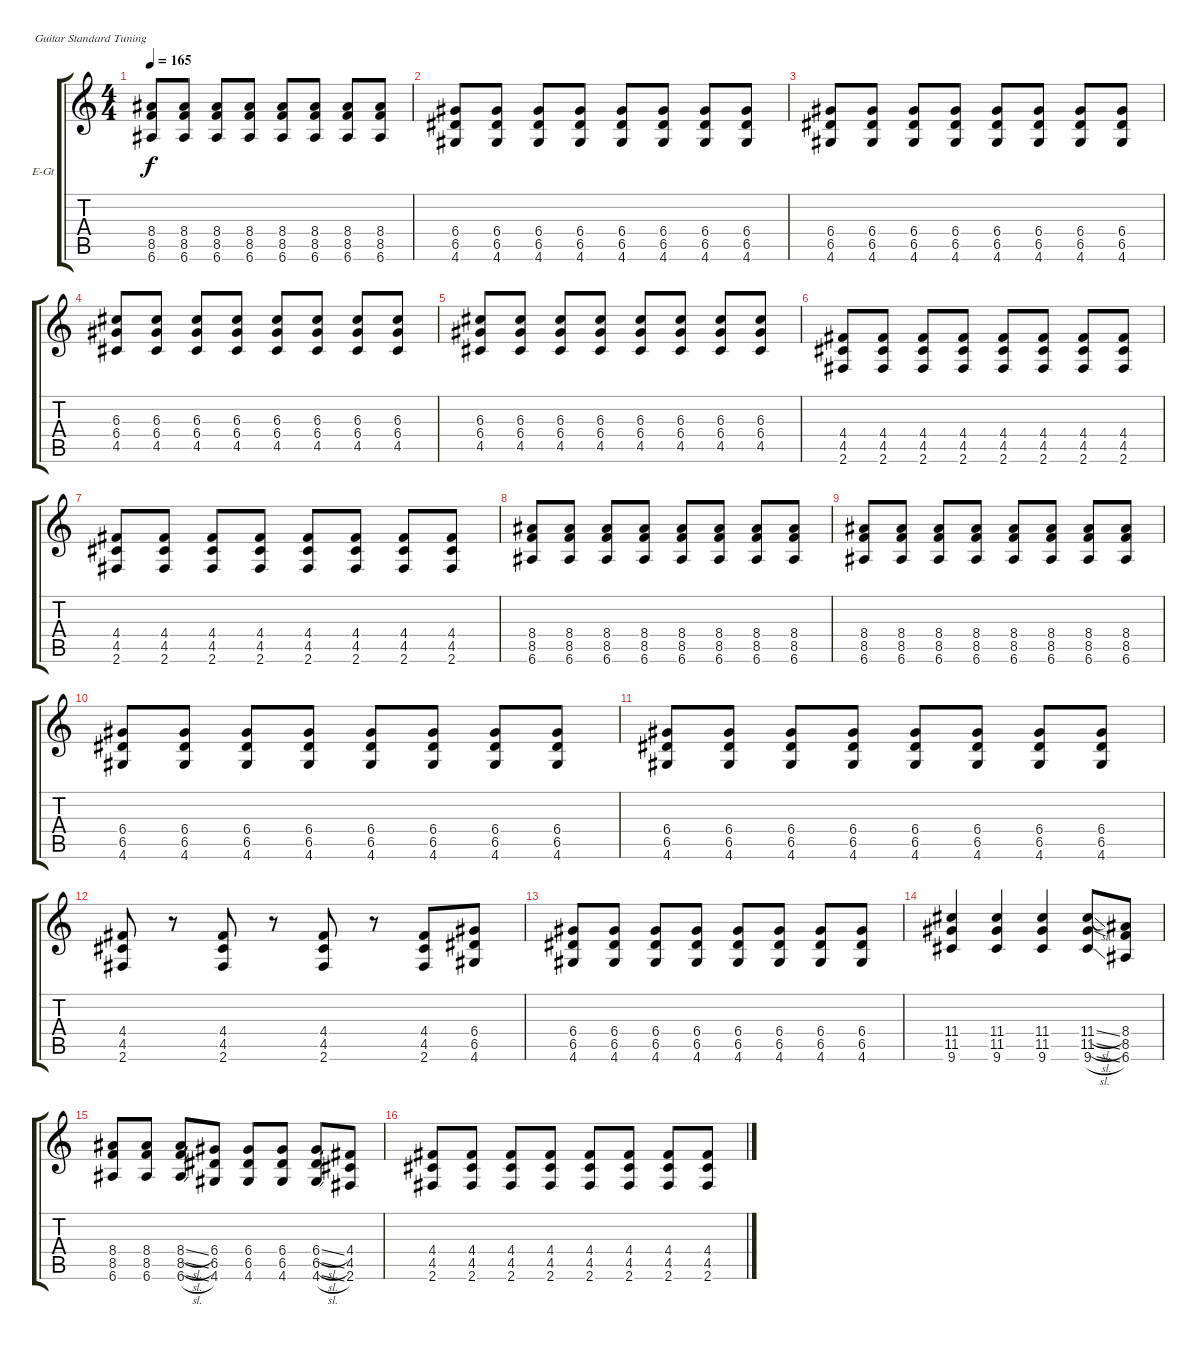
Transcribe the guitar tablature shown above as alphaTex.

\defaultSystemsLayout 4
\bracketExtendMode groupsimilarinstruments
\firstSystemTrackNameOrientation horizontal
\otherSystemsTrackNameOrientation horizontal
\track ("Erick" "E-Gt") {instrument distortionguitar}
\staff {score tabs}
\tuning (E4 B3 G3 D3 A2 E2)
\ts (4 4)
\tempo 165
\clef g2
\ks c
(6.6 8.5 8.4).8{dy f} (6.6 8.5 8.4).8 (6.6 8.5 8.4).8 (6.6 8.5 8.4).8 (6.6 8.5 8.4).8 (6.6 8.5 8.4).8 (6.6 8.5 8.4).8 (6.6 8.5 8.4).8 |
(4.6 6.5 6.4).8 (4.6 6.5 6.4).8 (4.6 6.5 6.4).8 (4.6 6.5 6.4).8 (4.6 6.5 6.4).8 (4.6 6.5 6.4).8 (4.6 6.5 6.4).8 (4.6 6.5 6.4).8 |
(4.6 6.5 6.4).8 (4.6 6.5 6.4).8 (4.6 6.5 6.4).8 (4.6 6.5 6.4).8 (4.6 6.5 6.4).8 (4.6 6.5 6.4).8 (4.6 6.5 6.4).8 (4.6 6.5 6.4).8 |
(4.5 6.4 6.3).8 (4.5 6.4 6.3).8 (4.5 6.4 6.3).8 (4.5 6.4 6.3).8 (4.5 6.4 6.3).8 (4.5 6.4 6.3).8 (4.5 6.4 6.3).8 (4.5 6.4 6.3).8 |
(4.5 6.4 6.3).8 (4.5 6.4 6.3).8 (4.5 6.4 6.3).8 (4.5 6.4 6.3).8 (4.5 6.4 6.3).8 (4.5 6.4 6.3).8 (4.5 6.4 6.3).8 (4.5 6.4 6.3).8 |
(2.6 4.5 4.4).8 (2.6 4.5 4.4).8 (2.6 4.5 4.4).8 (2.6 4.5 4.4).8 (2.6 4.5 4.4).8 (2.6 4.5 4.4).8 (2.6 4.5 4.4).8 (2.6 4.5 4.4).8 |
(2.6 4.5 4.4).8 (2.6 4.5 4.4).8 (2.6 4.5 4.4).8 (2.6 4.5 4.4).8 (2.6 4.5 4.4).8 (2.6 4.5 4.4).8 (2.6 4.5 4.4).8 (2.6 4.5 4.4).8 |
(6.6 8.5 8.4).8 (6.6 8.5 8.4).8 (6.6 8.5 8.4).8 (6.6 8.5 8.4).8 (6.6 8.5 8.4).8 (6.6 8.5 8.4).8 (6.6 8.5 8.4).8 (6.6 8.5 8.4).8 |
(6.6 8.5 8.4).8 (6.6 8.5 8.4).8 (6.6 8.5 8.4).8 (6.6 8.5 8.4).8 (6.6 8.5 8.4).8 (6.6 8.5 8.4).8 (6.6 8.5 8.4).8 (6.6 8.5 8.4).8 |
(4.6 6.5 6.4).8 (4.6 6.5 6.4).8 (4.6 6.5 6.4).8 (4.6 6.5 6.4).8 (4.6 6.5 6.4).8 (4.6 6.5 6.4).8 (4.6 6.5 6.4).8 (4.6 6.5 6.4).8 |
(4.6 6.5 6.4).8 (4.6 6.5 6.4).8 (4.6 6.5 6.4).8 (4.6 6.5 6.4).8 (4.6 6.5 6.4).8 (4.6 6.5 6.4).8 (4.6 6.5 6.4).8 (4.6 6.5 6.4).8 |
(2.6 4.5 4.4).8 r.8 (2.6 4.5 4.4).8 r.8 (2.6 4.5 4.4).8 r.8 (2.6 4.5 4.4).8 (4.6 6.5 6.4).8 |
(4.6 6.5 6.4).8 (4.6 6.5 6.4).8 (4.6 6.5 6.4).8 (4.6 6.5 6.4).8 (4.6 6.5 6.4).8 (4.6 6.5 6.4).8 (4.6 6.5 6.4).8 (4.6 6.5 6.4).8 |
(9.6 11.5 11.4).4 (9.6 11.5 11.4).4 (9.6 11.5 11.4).4 (9.6{sl} 11.5{sl} 11.4{sl}).8 (6.6 8.5 8.4).8 |
(6.6 8.5 8.4).8 (6.6 8.5 8.4).8 (6.6{sl} 8.5{sl} 8.4{sl}).8 (4.6 6.5 6.4).8 (4.6 6.5 6.4).8 (4.6 6.5 6.4).8 (4.6{sl} 6.5{sl} 6.4{sl}).8 (2.6 4.5 4.4).8 |
(2.6 4.5 4.4).8 (2.6 4.5 4.4).8 (2.6 4.5 4.4).8 (2.6 4.5 4.4).8 (2.6 4.5 4.4).8 (2.6 4.5 4.4).8 (2.6 4.5 4.4).8 (2.6 4.5 4.4).8
